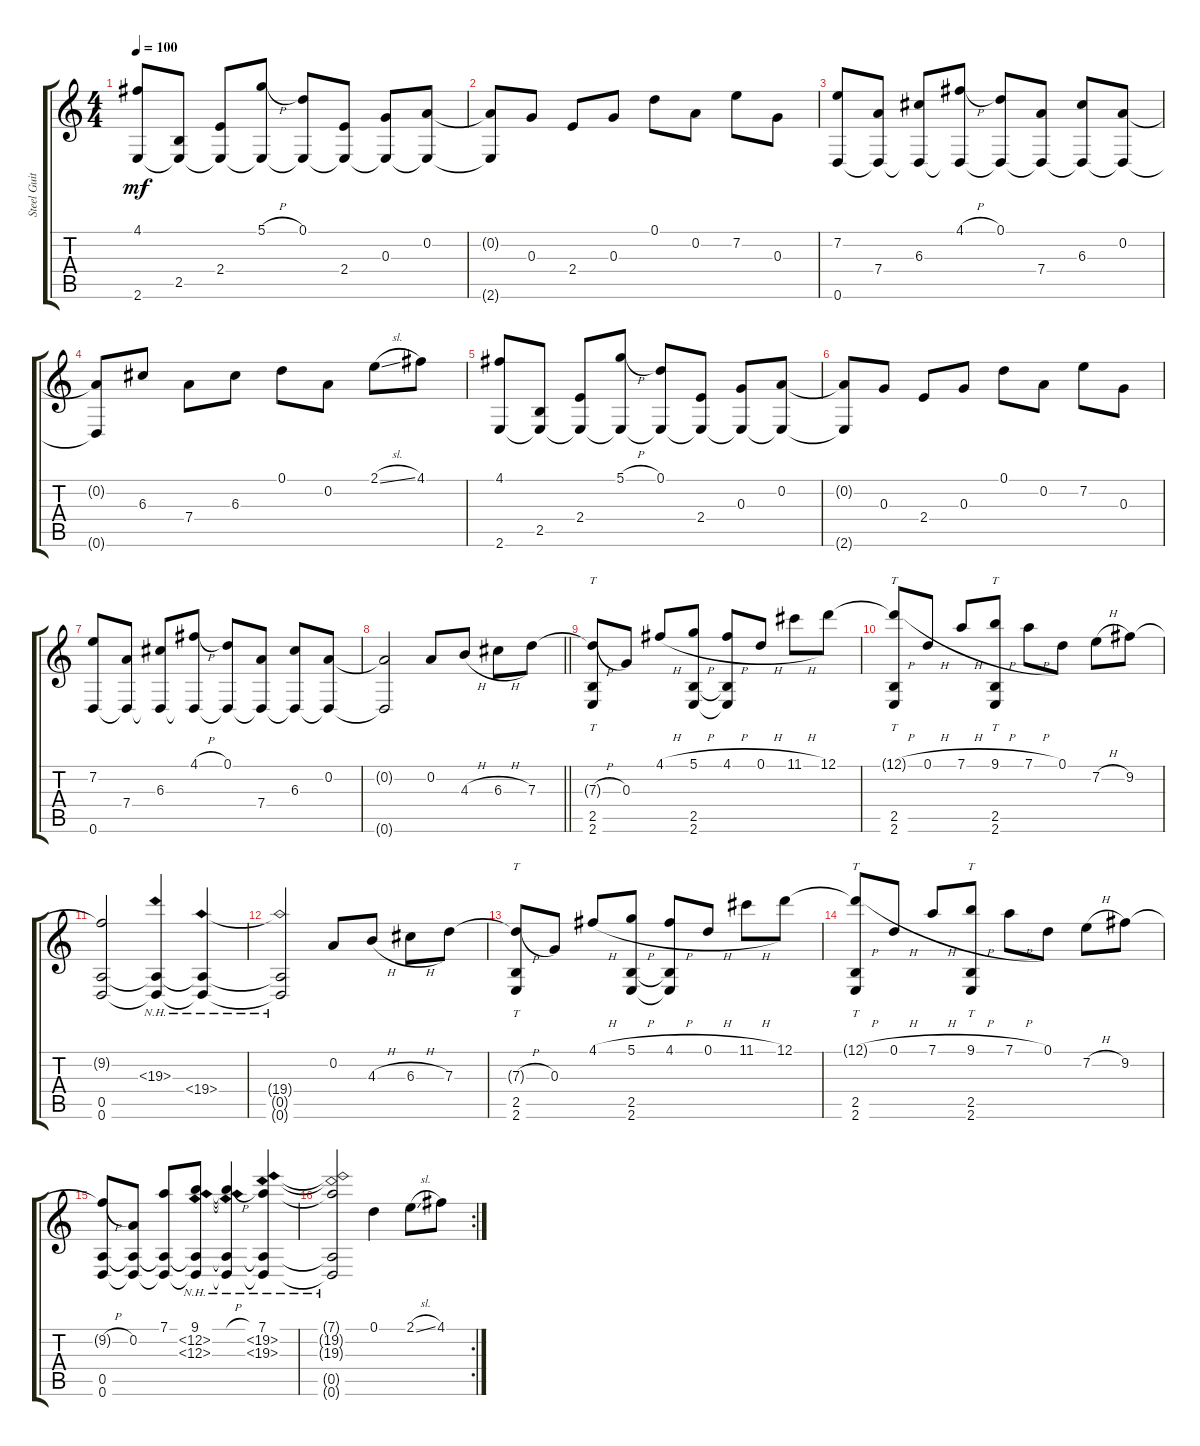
\track ("Steel Guitar" "Steel Guit") {instrument acousticguitarsteel}
\staff {score tabs}
\tuning (D4 A3 G3 D3 A2 D2) {hide}
\ts (4 4)
\tempo 100
\clef g2
\ks c
(4.1 2.6).8{dy mf instrument acousticguitarsteel} (2.5 2.6{t}).8 (2.4 2.6{t}).8 (5.1{h} 2.6{t}).8 (0.1 2.6{t}).8 (2.4 2.6{t}).8 (0.3 2.6{t}).8 (0.2 2.6{t}).8 |
(0.2{t} 2.6{t}).8 0.3.8 2.4.8 0.3.8 0.1.8 0.2.8 7.2.8 0.3.8 |
(7.2 0.6).8 (7.4 0.6{t}).8 (6.3 0.6{t}).8 (4.1{h} 0.6{t}).8 (0.1 0.6{t}).8 (7.4 0.6{t}).8 (6.3 0.6{t}).8 (0.2 0.6{t}).8 |
(0.2{t} 0.6{t}).8 6.3.8 7.4.8 6.3.8 0.1.8 0.2.8 2.1{sl}.8 4.1.8 |
(4.1 2.6).8 (2.5 2.6{t}).8 (2.4 2.6{t}).8 (5.1{h} 2.6{t}).8 (0.1 2.6{t}).8 (2.4 2.6{t}).8 (0.3 2.6{t}).8 (0.2 2.6{t}).8 |
(0.2{t} 2.6{t}).8 0.3.8 2.4.8 0.3.8 0.1.8 0.2.8 7.2.8 0.3.8 |
(7.2 0.6).8 (7.4 0.6{t}).8 (6.3 0.6{t}).8 (4.1{h} 0.6{t}).8 (0.1 0.6{t}).8 (7.4 0.6{t}).8 (6.3 0.6{t}).8 (0.2 0.6{t}).8 |
\barLineRight lightlight
(0.2{t} 0.6{t}).2 0.2.8 4.3{h}.8 6.3{h}.8 7.3.8 |
(7.3{h t} 2.5 2.6).8{tt} 0.3.8 4.1{h}.8 (5.1{h} 2.5 2.6).8 (4.1{h} 2.5{t} 2.6{t}).8 0.1{h}.8 11.1{h}.8 12.1.8 |
(12.1{h t} 2.5 2.6).8{tt} 0.1{h}.8 7.1{h}.8 (9.1{h} 2.5 2.6).8{tt} 7.1{h}.8 0.1.8 7.2{h}.8 9.2.8 |
(9.2{t} 0.5 0.6).2 (19.3{nh} 0.5{t} 0.6{t}).4 (19.4{nh} 0.5{t} 0.6{t}).4 |
(19.4{nh t} 0.5{t} 0.6{t}).2 0.2.8 4.3{h}.8 6.3{h}.8 7.3.8 |
(7.3{h t} 2.5 2.6).8{tt} 0.3.8 4.1{h}.8 (5.1{h} 2.5 2.6).8 (4.1{h} 2.5{t} 2.6{t}).8 0.1{h}.8 11.1{h}.8 12.1.8 |
(12.1{h t} 2.5 2.6).8{tt} 0.1{h}.8 7.1{h}.8 (9.1{h} 2.5 2.6).8{tt} 7.1{h}.8 0.1.8 7.2{h}.8 9.2.8 |
(9.2{h t} 0.5 0.6).8 (0.2 0.5{t} 0.6{t}).8 (7.1 0.5{t} 0.6{t}).8 (9.1 12.2{nh} 12.3{nh} 0.5{t} 0.6{t}).8 (9.1{h t} 12.2{nh t} 12.3{nh t} 0.5{t} 0.6{t}).4 (7.1 19.2{nh} 19.3{nh} 0.5{t} 0.6{t}).4 |
\rc 2
(7.1{t} 19.2{nh t} 19.3{nh t} 0.5{t} 0.6{t}).2 0.1.4 2.1{sl}.8 4.1.8
